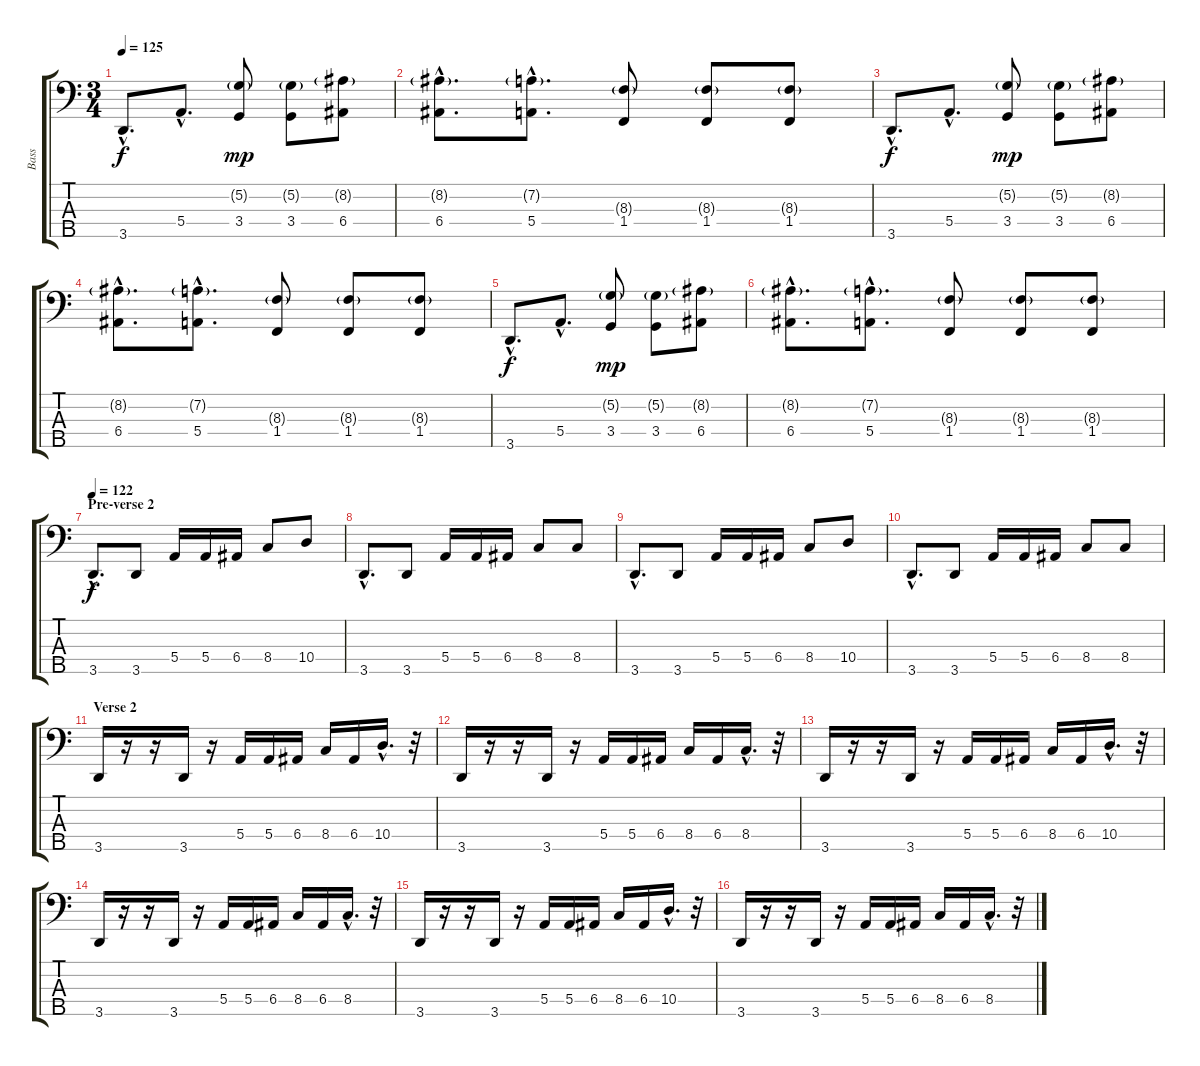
\track ("Bass" "Bass") {instrument electricbassfinger}
\staff {score tabs}
\tuning (G2 D2 A1 E1 B0) {hide}
\ts (3 4)
\tempo 125
\clef f4
\ks c
3.5{hac}.8{d dy f} 5.4{hac}.8{d} (5.2{g} 3.4).8{dy mp} (5.2{g} 3.4).8 (8.2{g} 6.4).8 |
(8.2{g hac} 6.4{hac}).8{d} (7.2{g hac} 5.4{hac}).8{d} (8.3{g} 1.4).8 (8.3{g} 1.4).8 (8.3{g} 1.4).8 |
3.5{hac}.8{d dy f} 5.4{hac}.8{d} (5.2{g} 3.4).8{dy mp} (5.2{g} 3.4).8 (8.2{g} 6.4).8 |
(8.2{g hac} 6.4{hac}).8{d} (7.2{g hac} 5.4{hac}).8{d} (8.3{g} 1.4).8 (8.3{g} 1.4).8 (8.3{g} 1.4).8 |
3.5{hac}.8{d dy f} 5.4{hac}.8{d} (5.2{g} 3.4).8{dy mp} (5.2{g} 3.4).8 (8.2{g} 6.4).8 |
(8.2{g hac} 6.4{hac}).8{d} (7.2{g hac} 5.4{hac}).8{d} (8.3{g} 1.4).8 (8.3{g} 1.4).8 (8.3{g} 1.4).8 |
\section ("" "Pre-verse 2")
\tempo 122
3.5{hac}.8{d dy f} 3.5.8 5.4.16 5.4.16 6.4.16 8.4.8 10.4.8 |
3.5{hac}.8{d} 3.5.8 5.4.16 5.4.16 6.4.16 8.4.8 8.4.8 |
3.5{hac}.8{d} 3.5.8 5.4.16 5.4.16 6.4.16 8.4.8 10.4.8 |
3.5{hac}.8{d} 3.5.8 5.4.16 5.4.16 6.4.16 8.4.8 8.4.8 |
\section ("" "Verse 2")
3.5.16 r.16 r.16 3.5.16 r.16 5.4.16 5.4.16 6.4.16 8.4.16 6.4.16 10.4{hac}.16{d} r.32 |
3.5.16 r.16 r.16 3.5.16 r.16 5.4.16 5.4.16 6.4.16 8.4.16 6.4.16 8.4{hac}.16{d} r.32 |
3.5.16 r.16 r.16 3.5.16 r.16 5.4.16 5.4.16 6.4.16 8.4.16 6.4.16 10.4{hac}.16{d} r.32 |
3.5.16 r.16 r.16 3.5.16 r.16 5.4.16 5.4.16 6.4.16 8.4.16 6.4.16 8.4{hac}.16{d} r.32 |
3.5.16 r.16 r.16 3.5.16 r.16 5.4.16 5.4.16 6.4.16 8.4.16 6.4.16 10.4{hac}.16{d} r.32 |
3.5.16 r.16 r.16 3.5.16 r.16 5.4.16 5.4.16 6.4.16 8.4.16 6.4.16 8.4{hac}.16{d} r.32
